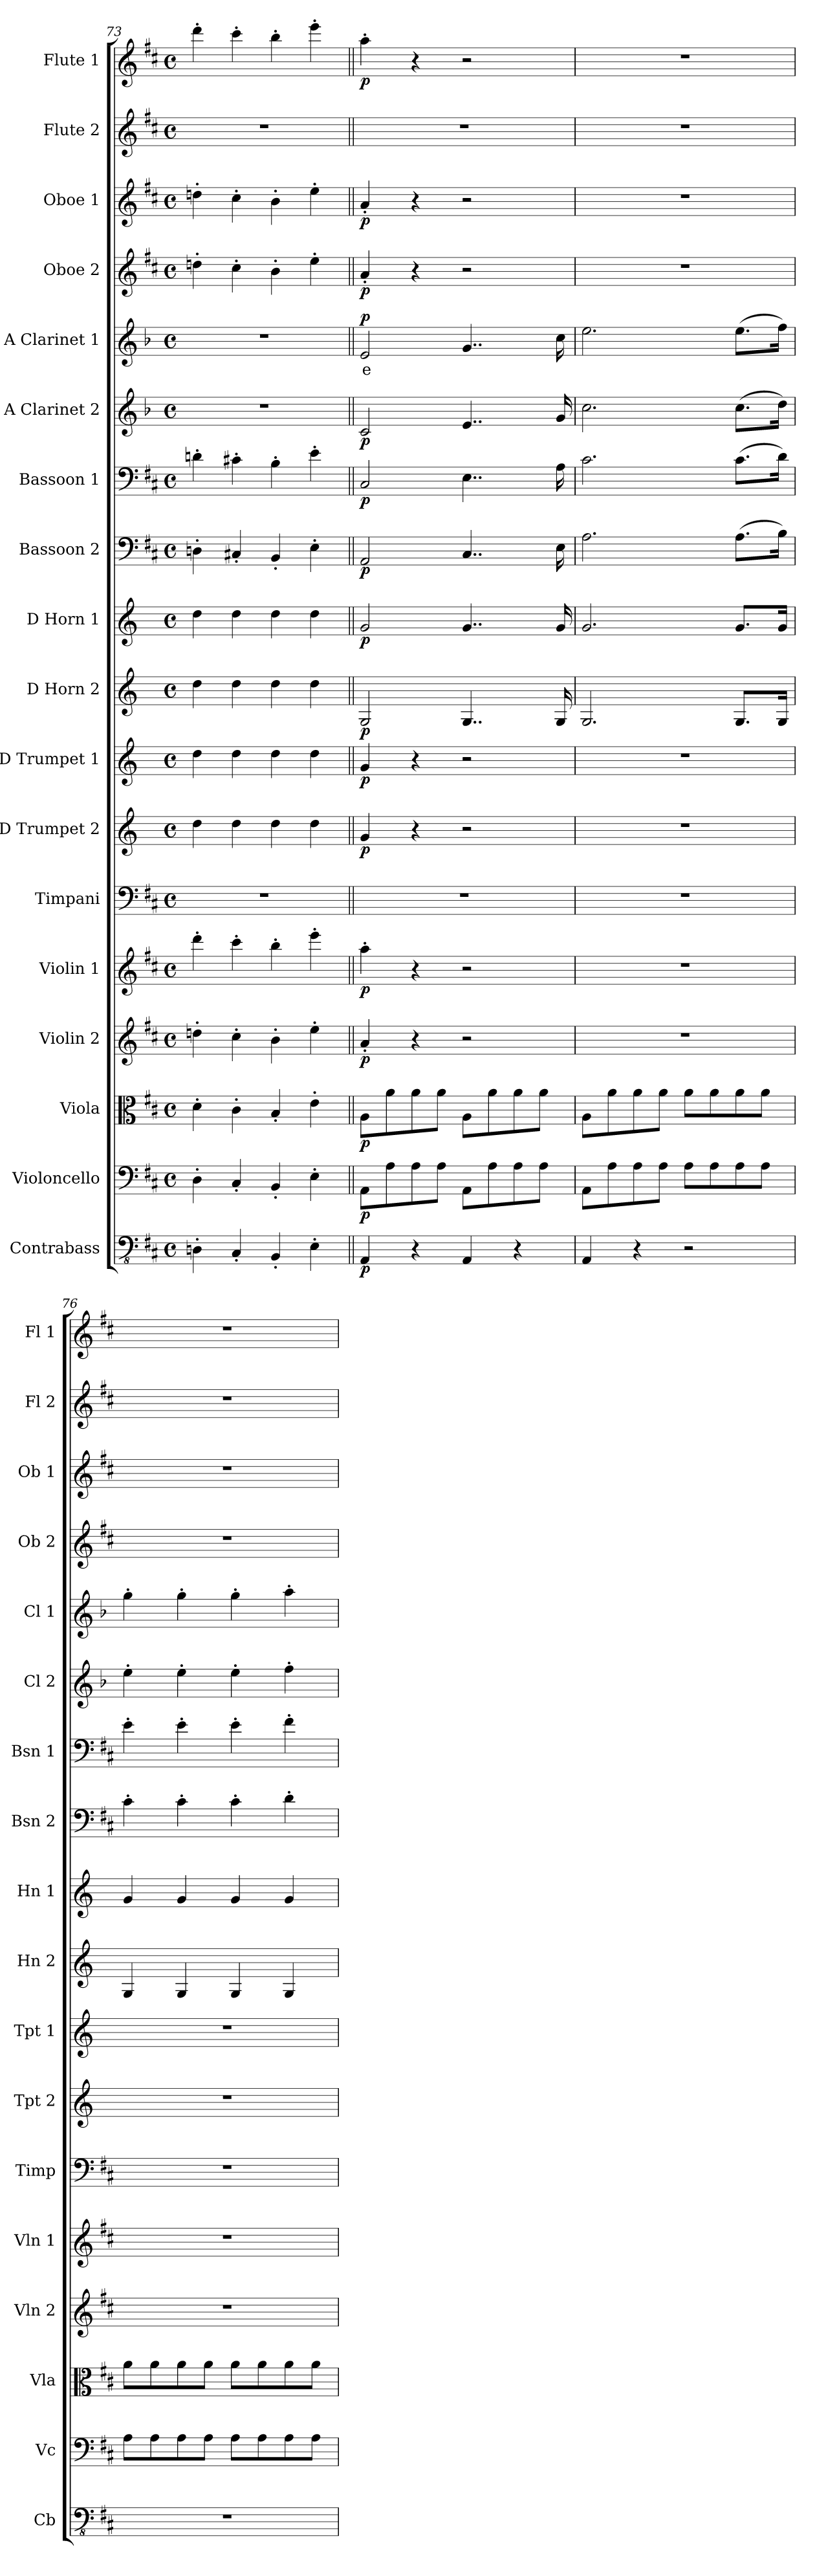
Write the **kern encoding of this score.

**kern	**dynam	**kern	**dynam	**kern	**dynam	**kern	**dynam	**kern	**dynam	**kern	**kern	**dynam	**kern	**dynam	**kern	**dynam	**kern	**dynam	**kern	**dynam	**kern	**dynam	**kern	**dynam	**kern	**text	**dynam	**kern	**dynam	**kern	**dynam	**kern	**kern	**dynam
*part18	*part18	*part17	*part17	*part16	*part16	*part15	*part15	*part14	*part14	*part13	*part12	*part12	*part11	*part11	*part10	*part10	*part9	*part9	*part8	*part8	*part7	*part7	*part6	*part6	*part5	*part5	*part5	*part4	*part4	*part3	*part3	*part2	*part1	*part1
*staff18	*staff18	*staff17	*staff17	*staff16	*staff16	*staff15	*staff15	*staff14	*staff14	*staff13	*staff12	*staff12	*staff11	*staff11	*staff10	*staff10	*staff9	*staff9	*staff8	*staff8	*staff7	*staff7	*staff6	*staff6	*staff5	*staff5	*staff5	*staff4	*staff4	*staff3	*staff3	*staff2	*staff1	*staff1
*I"Contrabass	*	*I"Violoncello	*	*I"Viola	*	*I"Violin 2	*	*I"Violin 1	*	*I"Timpani	*I"D Trumpet 2	*	*I"D Trumpet 1	*	*I"D Horn 2	*	*I"D Horn 1	*	*I"Bassoon 2	*	*I"Bassoon 1	*	*I"A Clarinet 2	*	*I"A Clarinet 1	*	*	*I"Oboe 2	*	*I"Oboe 1	*	*I"Flute 2	*I"Flute 1	*
*I'Cb	*	*I'Vc	*	*I'Vla	*	*I'Vln 2	*	*I'Vln 1	*	*I'Timp	*I'Tpt 2	*	*I'Tpt 1	*	*I'Hn 2	*	*I'Hn 1	*	*I'Bsn 2	*	*I'Bsn 1	*	*I'Cl 2	*	*I'Cl 1	*	*	*I'Ob 2	*	*I'Ob 1	*	*I'Fl 2	*I'Fl 1	*
*clefFv4	*	*clefF4	*	*clefC3	*	*clefG2	*	*clefG2	*	*clefF4	*clefG2	*	*clefG2	*	*clefG2	*	*clefG2	*	*clefF4	*	*clefF4	*	*clefG2	*	*clefG2	*	*	*clefG2	*	*clefG2	*	*clefG2	*clefG2	*
*	*	*	*	*	*	*	*	*	*	*	*ITrd-1c-2	*	*ITrd-1c-2	*	*ITrd6c10	*	*ITrd6c10	*	*	*	*	*	*ITrd2c3	*	*ITrd2c3	*	*	*	*	*	*	*	*	*
*k[f#c#]	*	*k[f#c#]	*	*k[f#c#]	*	*k[f#c#]	*	*k[f#c#]	*	*k[f#c#]	*k[f#c#]	*	*k[f#c#]	*	*k[f#c#]	*	*k[f#c#]	*	*k[f#c#]	*	*k[f#c#]	*	*k[f#c#]	*	*k[f#c#]	*	*	*k[f#c#]	*	*k[f#c#]	*	*k[f#c#]	*k[f#c#]	*
*M4/4	*	*M4/4	*	*M4/4	*	*M4/4	*	*M4/4	*	*M4/4	*M4/4	*	*M4/4	*	*M4/4	*	*M4/4	*	*M4/4	*	*M4/4	*	*M4/4	*	*M4/4	*	*	*M4/4	*	*M4/4	*	*M4/4	*M4/4	*
*met(c)	*	*met(c)	*	*met(c)	*	*met(c)	*	*met(c)	*	*met(c)	*met(c)	*	*met(c)	*	*met(c)	*	*met(c)	*	*met(c)	*	*met(c)	*	*met(c)	*	*met(c)	*	*	*met(c)	*	*met(c)	*	*met(c)	*met(c)	*
=73	=73	=73	=73	=73	=73	=73	=73	=73	=73	=73	=73	=73	=73	=73	=73	=73	=73	=73	=73	=73	=73	=73	=73	=73	=73	=73	=73	=73	=73	=73	=73	=73	=73	=73
4DDn'\	.	4D'\	.	4d'\	.	4ddn'\	.	4ddd'\	.	1r	4ee\	.	4ee\	.	4e\	.	4e\	.	4Dn'\	.	4dn'\	.	1r	.	1r	.	.	4ddn'\	.	4ddn'\	.	1r	4ddd'\	.
4CC#'/	.	4C#'/	.	4c#'\	.	4cc#'\	.	4ccc#'\	.	.	4ee\	.	4ee\	.	4e\	.	4e\	.	4C#X'/	.	4c#X'\	.	.	.	.	.	.	4cc#'\	.	4cc#'\	.	.	4ccc#'\	.
4BBB'/	.	4BB'/	.	4B'/	.	4b'\	.	4bb'\	.	.	4ee\	.	4ee\	.	4e\	.	4e\	.	4BB'/	.	4B'\	.	.	.	.	.	.	4b'\	.	4b'\	.	.	4bb'\	.
4EE'\	.	4E'\	.	4e'\	.	4ee'\	.	4eee'\	.	.	4ee\	.	4ee\	.	4e\	.	4e\	.	4E'\	.	4e'\	.	.	.	.	.	.	4ee'\	.	4ee'\	.	.	4eee'\	.
=74||	=74||	=74||	=74||	=74||	=74||	=74||	=74||	=74||	=74||	=74||	=74||	=74||	=74||	=74||	=74||	=74||	=74||	=74||	=74||	=74||	=74||	=74||	=74||	=74||	=74||	=74||	=74||	=74||	=74||	=74||	=74||	=74||	=74||	=74||
!	!LO:DY:b	!	!LO:DY:b	!	!LO:DY:b	!	!LO:DY:b	!	!LO:DY:b	!	!	!LO:DY:b	!	!LO:DY:b	!	!LO:DY:b	!	!LO:DY:b	!	!LO:DY:b	!	!LO:DY:b	!	!LO:DY:b	!	!LO:LY:b:color=#FF0000	!LO:DY:b	!	!LO:DY:b	!	!LO:DY:b	!	!	!LO:DY:b
4AAA/	p	8AA\L	p	8A\L	p	4a'/	p	4aa'\	p	1r	4a/	p	4a/	p	2AA/	p	2A/	p	2AA/	p	2C#/	p	2A/	p	2c#/	e	p	4a'/	p	4a'/	p	1r	4aa'\	p
.	.	8A\	.	8a\	.	.	.	.	.	.	.	.	.	.	.	.	.	.	.	.	.	.	.	.	.	.	.	.	.	.	.	.	.	.
4r	.	8A\	.	8a\	.	4r	.	4r	.	.	4r	.	4r	.	.	.	.	.	.	.	.	.	.	.	.	.	.	4r	.	4r	.	.	4r	.
.	.	8A\J	.	8a\J	.	.	.	.	.	.	.	.	.	.	.	.	.	.	.	.	.	.	.	.	.	.	.	.	.	.	.	.	.	.
4AAA/	.	8AA\L	.	8A\L	.	2r	.	2r	.	.	2r	.	2r	.	4..AA/	.	4..A/	.	4..C#/	.	4..E\	.	4..c#/	.	4..e/	.	.	2r	.	2r	.	.	2r	.
.	.	8A\	.	8a\	.	.	.	.	.	.	.	.	.	.	.	.	.	.	.	.	.	.	.	.	.	.	.	.	.	.	.	.	.	.
4r	.	8A\	.	8a\	.	.	.	.	.	.	.	.	.	.	.	.	.	.	.	.	.	.	.	.	.	.	.	.	.	.	.	.	.	.
.	.	8A\J	.	8a\J	.	.	.	.	.	.	.	.	.	.	.	.	.	.	.	.	.	.	.	.	.	.	.	.	.	.	.	.	.	.
.	.	.	.	.	.	.	.	.	.	.	.	.	.	.	16AA/	.	16A/	.	16E\	.	16A\	.	16e/	.	16a\	.	.	.	.	.	.	.	.	.
=75	=75	=75	=75	=75	=75	=75	=75	=75	=75	=75	=75	=75	=75	=75	=75	=75	=75	=75	=75	=75	=75	=75	=75	=75	=75	=75	=75	=75	=75	=75	=75	=75	=75	=75
4AAA/	.	8AA\L	.	8A\L	.	1r	.	1r	.	1r	1r	.	1r	.	2.AA/	.	2.A/	.	2.A\	.	2.c#\	.	2.a\	.	2.cc#\	.	.	1r	.	1r	.	1r	1r	.
.	.	8A\	.	8a\	.	.	.	.	.	.	.	.	.	.	.	.	.	.	.	.	.	.	.	.	.	.	.	.	.	.	.	.	.	.
4r	.	8A\	.	8a\	.	.	.	.	.	.	.	.	.	.	.	.	.	.	.	.	.	.	.	.	.	.	.	.	.	.	.	.	.	.
.	.	8A\J	.	8a\J	.	.	.	.	.	.	.	.	.	.	.	.	.	.	.	.	.	.	.	.	.	.	.	.	.	.	.	.	.	.
2r	.	8A\L	.	8a\L	.	.	.	.	.	.	.	.	.	.	.	.	.	.	.	.	.	.	.	.	.	.	.	.	.	.	.	.	.	.
.	.	8A\	.	8a\	.	.	.	.	.	.	.	.	.	.	.	.	.	.	.	.	.	.	.	.	.	.	.	.	.	.	.	.	.	.
.	.	8A\	.	8a\	.	.	.	.	.	.	.	.	.	.	8.AA/L	.	8.A/L	.	(8.A\L	.	(8.c#\L	.	(8.a\L	.	(8.cc#\L	.	.	.	.	.	.	.	.	.
.	.	8A\J	.	8a\J	.	.	.	.	.	.	.	.	.	.	.	.	.	.	.	.	.	.	.	.	.	.	.	.	.	.	.	.	.	.
.	.	.	.	.	.	.	.	.	.	.	.	.	.	.	16AA/Jk	.	16A/Jk	.	16B\Jk)	.	16d\Jk)	.	16b\Jk)	.	16dd\Jk)	.	.	.	.	.	.	.	.	.
!!LO:PB:g=z
=76	=76	=76	=76	=76	=76	=76	=76	=76	=76	=76	=76	=76	=76	=76	=76	=76	=76	=76	=76	=76	=76	=76	=76	=76	=76	=76	=76	=76	=76	=76	=76	=76	=76	=76
1r	.	8A\L	.	8a\L	.	1r	.	1r	.	1r	1r	.	1r	.	4AA/	.	4A/	.	4c#'\	.	4e'\	.	4cc#'\	.	4ee'\	.	.	1r	.	1r	.	1r	1r	.
.	.	8A\	.	8a\	.	.	.	.	.	.	.	.	.	.	.	.	.	.	.	.	.	.	.	.	.	.	.	.	.	.	.	.	.	.
.	.	8A\	.	8a\	.	.	.	.	.	.	.	.	.	.	4AA/	.	4A/	.	4c#'\	.	4e'\	.	4cc#'\	.	4ee'\	.	.	.	.	.	.	.	.	.
.	.	8A\J	.	8a\J	.	.	.	.	.	.	.	.	.	.	.	.	.	.	.	.	.	.	.	.	.	.	.	.	.	.	.	.	.	.
.	.	8A\L	.	8a\L	.	.	.	.	.	.	.	.	.	.	4AA/	.	4A/	.	4c#'\	.	4e'\	.	4cc#'\	.	4ee'\	.	.	.	.	.	.	.	.	.
.	.	8A\	.	8a\	.	.	.	.	.	.	.	.	.	.	.	.	.	.	.	.	.	.	.	.	.	.	.	.	.	.	.	.	.	.
.	.	8A\	.	8a\	.	.	.	.	.	.	.	.	.	.	4AA/	.	4A/	.	4d'\	.	4f#'\	.	4dd'\	.	4ff#'\	.	.	.	.	.	.	.	.	.
.	.	8A\J	.	8a\J	.	.	.	.	.	.	.	.	.	.	.	.	.	.	.	.	.	.	.	.	.	.	.	.	.	.	.	.	.	.
=	=	=	=	=	=	=	=	=	=	=	=	=	=	=	=	=	=	=	=	=	=	=	=	=	=	=	=	=	=	=	=	=	=	=
*-	*-	*-	*-	*-	*-	*-	*-	*-	*-	*-	*-	*-	*-	*-	*-	*-	*-	*-	*-	*-	*-	*-	*-	*-	*-	*-	*-	*-	*-	*-	*-	*-	*-	*-
